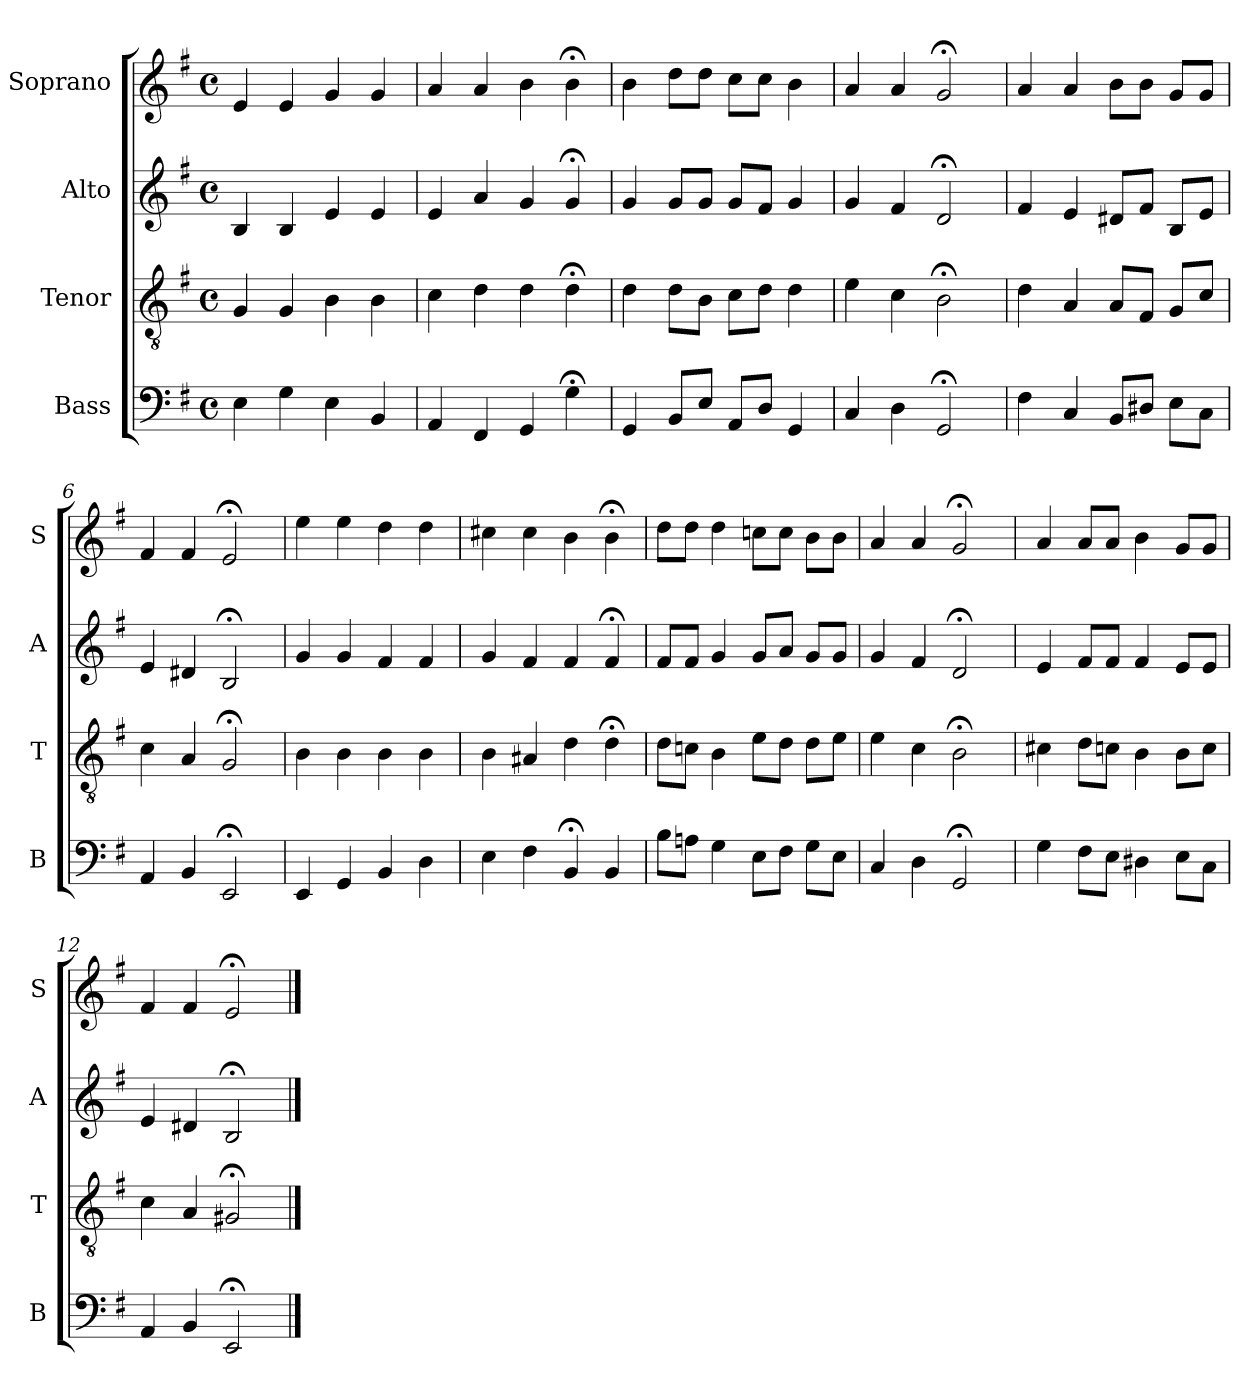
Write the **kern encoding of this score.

**kern	**kern	**kern	**kern
*part4	*part3	*part2	*part1
*staff4	*staff3	*staff2	*staff1
*I"Bass	*I"Tenor	*I"Alto	*I"Soprano
*I'B	*I'T	*I'A	*I'S
*clefF4	*clefGv2	*clefG2	*clefG2
*k[f#]	*k[f#]	*k[f#]	*k[f#]
*e:	*e:	*e:	*e:
*M4/4	*M4/4	*M4/4	*M4/4
*met(c)	*met(c)	*met(c)	*met(c)
*MM100	*MM100	*MM100	*MM100
=1	=1	=1	=1
4E	4G	4B	4e
4G	4G	4B	4e
4E	4B	4e	4g
4BB	4B	4e	4g
=2	=2	=2	=2
4AA	4c	4e	4a
4FF#	4d	4a	4a
4GG	4d	4g	4b
4G;<	4d;<	4g;<	4b;<
=3	=3	=3	=3
4GG	4d	4g	4b
8BBL	8dL	8gL	8ddL
8EJ	8BJ	8gJ	8ddJ
8AAL	8cL	8gL	8ccL
8DJ	8dJ	8f#J	8ccJ
4GG	4d	4g	4b
=4	=4	=4	=4
4C	4e	4g	4a
4D	4c	4f#	4a
2GG;<	2B;<	2d;<	2g;<
=5	=5	=5	=5
4F#	4d	4f#	4a
4C	4A	4e	4a
8BBL	8AL	8d#XL	8bL
8D#XJ	8F#J	8f#J	8bJ
8EL	8GL	8BL	8gL
8CJ	8cJ	8eJ	8gJ
=6	=6	=6	=6
4AA	4c	4e	4f#
4BB	4A	4d#X	4f#
2EE;<	2G;<	2B;<	2e;<
=7	=7	=7	=7
4EE	4B	4g	4ee
4GG	4B	4g	4ee
4BB	4B	4f#	4dd
4D	4B	4f#	4dd
=8	=8	=8	=8
4E	4B	4g	4cc#X
4F#	4A#X	4f#	4cc#
4BB;<	4d	4f#	4b
4BB	4d;<	4f#;<	4b;<
=9	=9	=9	=9
8BL	8dL	8f#L	8ddL
8AnJ	8cnJ	8f#J	8ddJ
4G	4B	4g	4dd
8EL	8eL	8gL	8ccnL
8F#J	8dJ	8aJ	8ccJ
8GL	8dL	8gL	8bL
8EJ	8eJ	8gJ	8bJ
=10	=10	=10	=10
4C	4e	4g	4a
4D	4c	4f#	4a
2GG;<	2B;<	2d;<	2g;<
=11	=11	=11	=11
4G	4c#X	4e	4a
8F#L	8dL	8f#L	8aL
8EJ	8cnJ	8f#J	8aJ
4D#X	4B	4f#	4b
8EL	8BL	8eL	8gL
8CJ	8cJ	8eJ	8gJ
=12	=12	=12	=12
4AA	4c	4e	4f#
4BB	4A	4d#X	4f#
2EE;<	2G#X;<	2B;<	2e;<
==	==	==	==
*-	*-	*-	*-
